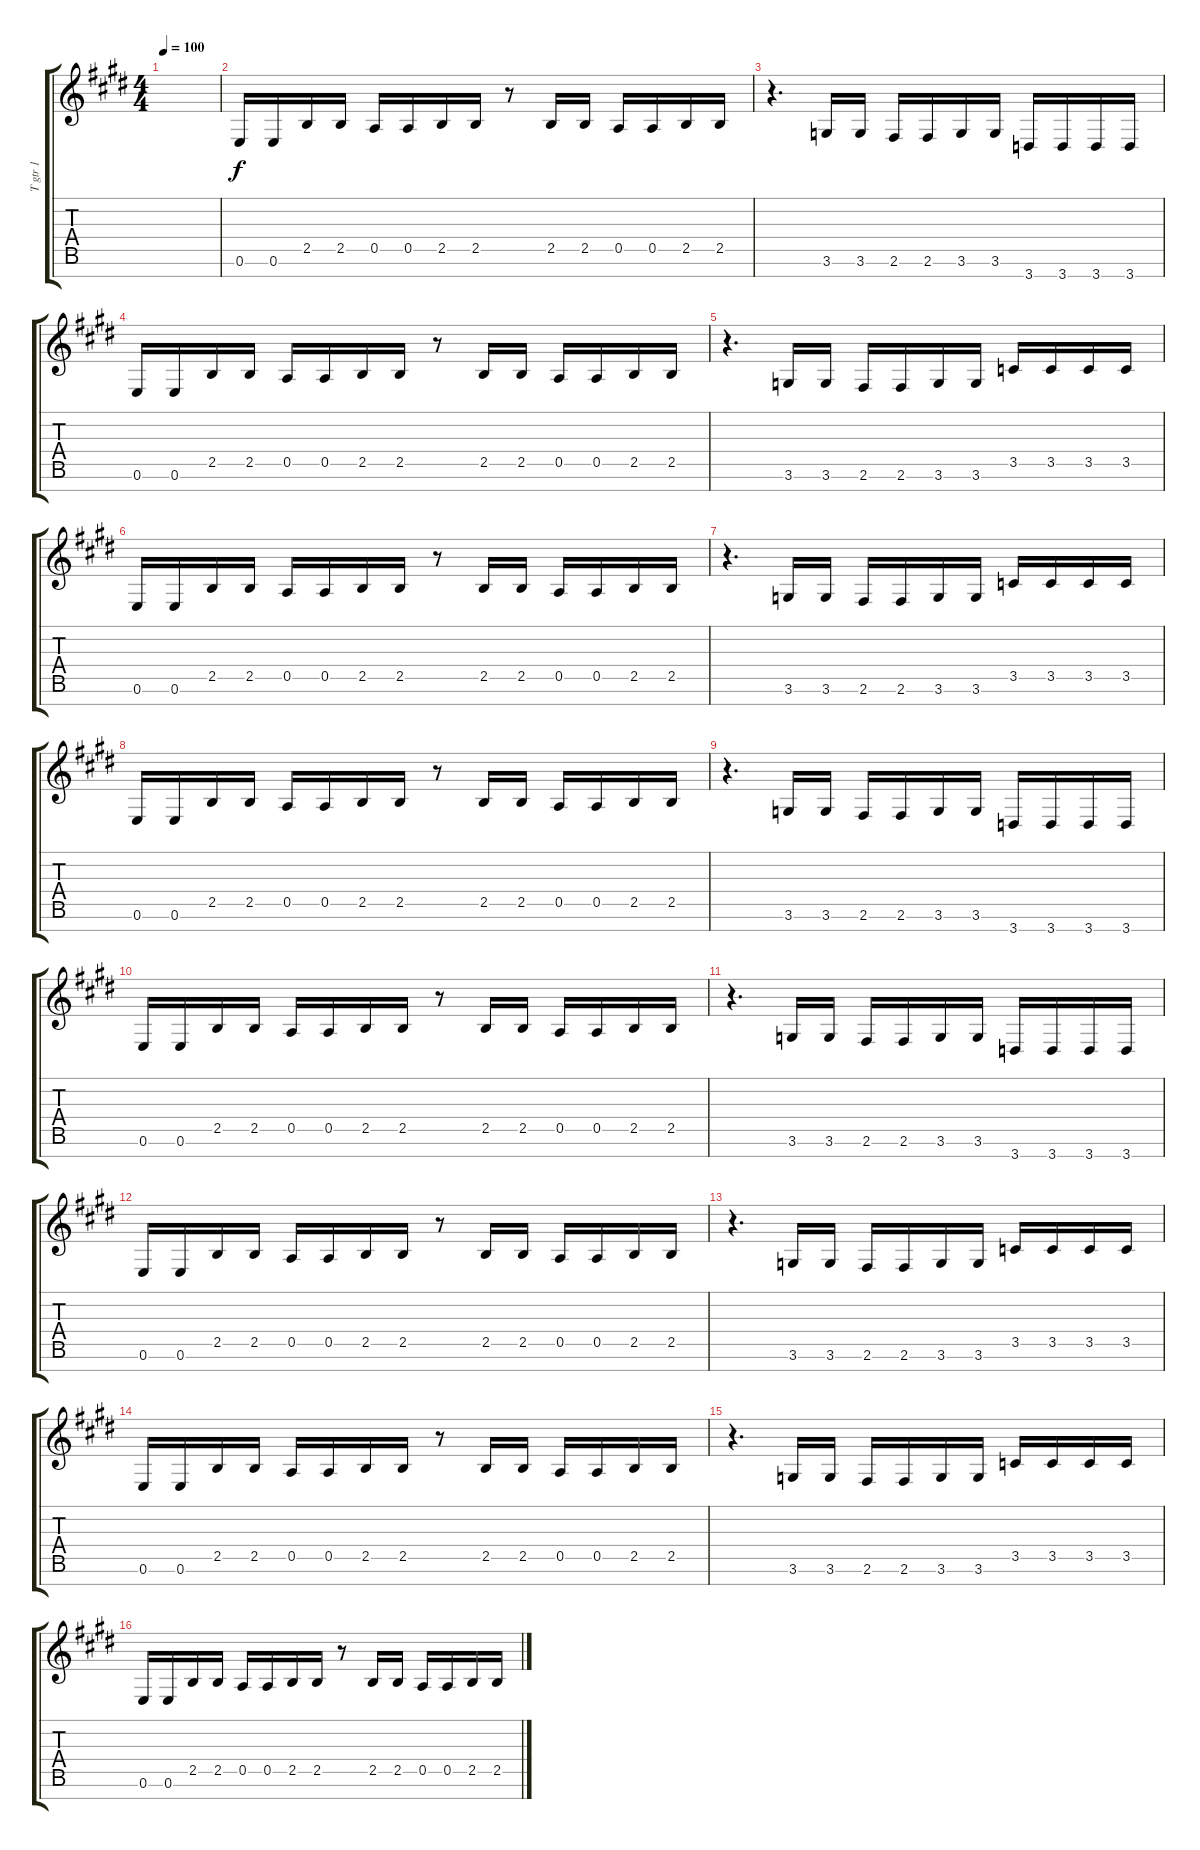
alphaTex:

\track ("T gtr 1" "T gtr 1") {instrument acousticguitarsteel}
\staff {score tabs}
\tuning (E4 B3 G3 D3 A2 E2 B1) {hide}
\ts (4 4)
\tempo 100
\clef g2
\ks e
|
0.6.16{volume 13 instrument distortionguitar} 0.6.16 2.5.16 2.5.16 0.5.16 0.5.16 2.5.16 2.5.16 r.8 2.5.16 2.5.16 0.5.16 0.5.16 2.5.16 2.5.16 |
r.4{d} 3.6.16 3.6.16 2.6.16 2.6.16 3.6.16 3.6.16 3.7.16 3.7.16 3.7.16 3.7.16 |
0.6.16 0.6.16 2.5.16 2.5.16 0.5.16 0.5.16 2.5.16 2.5.16 r.8 2.5.16 2.5.16 0.5.16 0.5.16 2.5.16 2.5.16 |
r.4{d} 3.6.16 3.6.16 2.6.16 2.6.16 3.6.16 3.6.16 3.5.16 3.5.16 3.5.16 3.5.16 |
0.6.16 0.6.16 2.5.16 2.5.16 0.5.16 0.5.16 2.5.16 2.5.16 r.8 2.5.16 2.5.16 0.5.16 0.5.16 2.5.16 2.5.16 |
r.4{d} 3.6.16 3.6.16 2.6.16 2.6.16 3.6.16 3.6.16 3.5.16 3.5.16 3.5.16 3.5.16 |
0.6.16 0.6.16 2.5.16 2.5.16 0.5.16 0.5.16 2.5.16 2.5.16 r.8 2.5.16 2.5.16 0.5.16 0.5.16 2.5.16 2.5.16 |
r.4{d} 3.6.16 3.6.16 2.6.16 2.6.16 3.6.16 3.6.16 3.7.16 3.7.16 3.7.16 3.7.16 |
0.6.16{instrument distortionguitar} 0.6.16 2.5.16 2.5.16 0.5.16 0.5.16 2.5.16 2.5.16 r.8 2.5.16 2.5.16 0.5.16 0.5.16 2.5.16 2.5.16 |
r.4{d} 3.6.16 3.6.16 2.6.16 2.6.16 3.6.16 3.6.16 3.7.16 3.7.16 3.7.16 3.7.16 |
0.6.16 0.6.16 2.5.16 2.5.16 0.5.16 0.5.16 2.5.16 2.5.16 r.8 2.5.16 2.5.16 0.5.16 0.5.16 2.5.16 2.5.16 |
r.4{d} 3.6.16 3.6.16 2.6.16 2.6.16 3.6.16 3.6.16 3.5.16 3.5.16 3.5.16 3.5.16 |
0.6.16 0.6.16 2.5.16 2.5.16 0.5.16 0.5.16 2.5.16 2.5.16 r.8 2.5.16 2.5.16 0.5.16 0.5.16 2.5.16 2.5.16 |
r.4{d} 3.6.16 3.6.16 2.6.16 2.6.16 3.6.16 3.6.16 3.5.16 3.5.16 3.5.16 3.5.16 |
0.6.16 0.6.16 2.5.16 2.5.16 0.5.16 0.5.16 2.5.16 2.5.16 r.8 2.5.16 2.5.16 0.5.16 0.5.16 2.5.16 2.5.16
